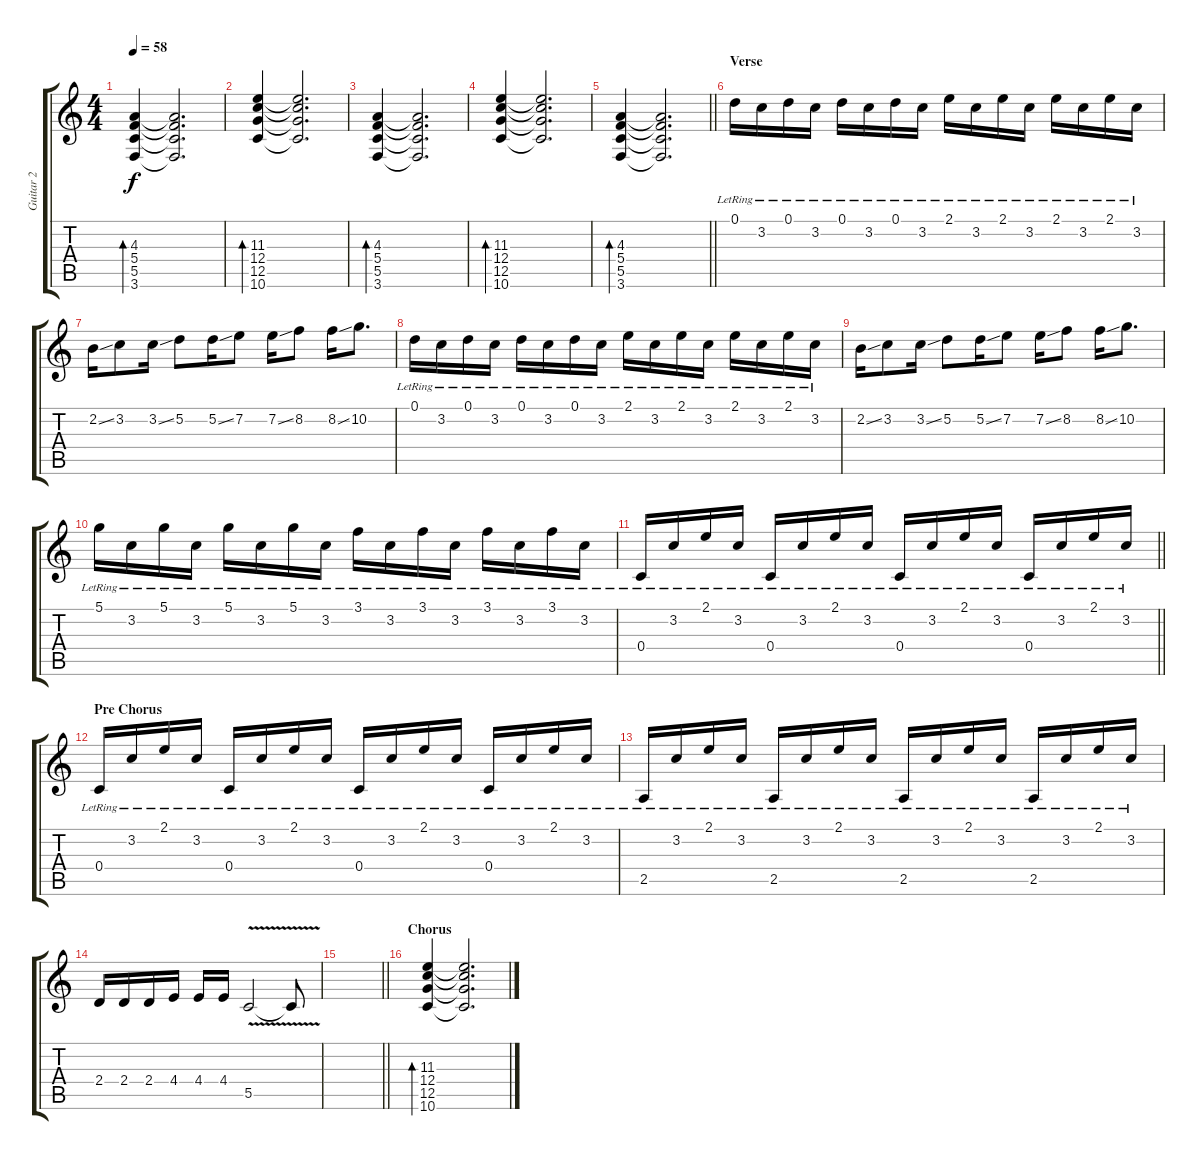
\track ("Guitar 2" "Guitar 2") {instrument acousticguitarsteel}
\staff {score tabs}
\tuning (D4 A3 F3 C3 G2 D2) {hide}
\ts (4 4)
\tempo 58
\clef g2
\ks c
(4.3 5.4 5.5 3.6).4{bd 120 dy f volume 10 instrument distortionguitar} (4.3{t} 5.4{t} 5.5{t} 3.6{t}).2{d volume 6} |
(11.3 12.4 12.5 10.6).4{bd 120 volume 9 instrument distortionguitar} (11.3{t} 12.4{t} 12.5{t} 10.6{t}).2{d volume 5} |
(4.3 5.4 5.5 3.6).4{bd 120 volume 10 instrument distortionguitar} (4.3{t} 5.4{t} 5.5{t} 3.6{t}).2{d volume 6} |
(11.3 12.4 12.5 10.6).4{bd 120 volume 9 instrument distortionguitar} (11.3{t} 12.4{t} 12.5{t} 10.6{t}).2{d volume 5} |
\barLineRight lightlight
(4.3 5.4 5.5 3.6).4{bd 120 volume 10 instrument distortionguitar} (4.3{t} 5.4{t} 5.5{t} 3.6{t}).2{d volume 6} |
\section ("" "Verse")
0.1{lr}.16{volume 13 instrument acousticguitarsteel} 3.2{lr}.16 0.1{lr}.16 3.2{lr}.16 0.1{lr}.16 3.2{lr}.16 0.1{lr}.16 3.2{lr}.16 2.1{lr}.16 3.2{lr}.16 2.1{lr}.16 3.2{lr}.16 2.1{lr}.16 3.2{lr}.16 2.1{lr}.16 3.2{lr}.16 |
2.2{ss}.16 3.2.8 3.2{ss}.16 5.2.8 5.2{ss}.16 7.2.8 7.2{ss}.16 8.2.8 8.2{ss}.16 10.2.8{d} |
0.1{lr}.16 3.2{lr}.16 0.1{lr}.16 3.2{lr}.16 0.1{lr}.16 3.2{lr}.16 0.1{lr}.16 3.2{lr}.16 2.1{lr}.16 3.2{lr}.16 2.1{lr}.16 3.2{lr}.16 2.1{lr}.16 3.2{lr}.16 2.1{lr}.16 3.2{lr}.16 |
2.2{ss}.16 3.2.8 3.2{ss}.16 5.2.8 5.2{ss}.16 7.2.8 7.2{ss}.16 8.2.8 8.2{ss}.16 10.2.8{d} |
5.1{lr}.16 3.2{lr}.16 5.1{lr}.16 3.2{lr}.16 5.1{lr}.16 3.2{lr}.16 5.1{lr}.16 3.2{lr}.16 3.1{lr}.16 3.2{lr}.16 3.1{lr}.16 3.2{lr}.16 3.1{lr}.16 3.2{lr}.16 3.1{lr}.16 3.2{lr}.16 |
\barLineRight lightlight
0.4{lr}.16 3.2{lr}.16 2.1{lr}.16 3.2{lr}.16 0.4{lr}.16 3.2{lr}.16 2.1{lr}.16 3.2{lr}.16 0.4{lr}.16 3.2{lr}.16 2.1{lr}.16 3.2{lr}.16 0.4{lr}.16 3.2{lr}.16 2.1{lr}.16 3.2{lr}.16 |
\section ("" "Pre Chorus")
0.4{lr}.16 3.2{lr}.16 2.1{lr}.16 3.2{lr}.16 0.4{lr}.16 3.2{lr}.16 2.1{lr}.16 3.2{lr}.16 0.4{lr}.16 3.2{lr}.16 2.1{lr}.16 3.2{lr}.16 0.4{lr}.16 3.2{lr}.16 2.1{lr}.16 3.2{lr}.16 |
2.5{lr}.16 3.2{lr}.16 2.1{lr}.16 3.2{lr}.16 2.5{lr}.16 3.2{lr}.16 2.1{lr}.16 3.2{lr}.16 2.5{lr}.16 3.2{lr}.16 2.1{lr}.16 3.2{lr}.16 2.5{lr}.16 3.2{lr}.16 2.1{lr}.16 3.2{lr}.16 |
2.4.16 2.4.16 2.4.16 4.4.16 4.4.16 4.4.16 5.5{v}.2 5.5{t}.8 |
\barLineRight lightlight
|
\section ("" "Chorus")
(11.3 12.4 12.5 10.6).4{bd 120 volume 9 instrument distortionguitar} (11.3{t} 12.4{t} 12.5{t} 10.6{t}).2{d volume 6}
